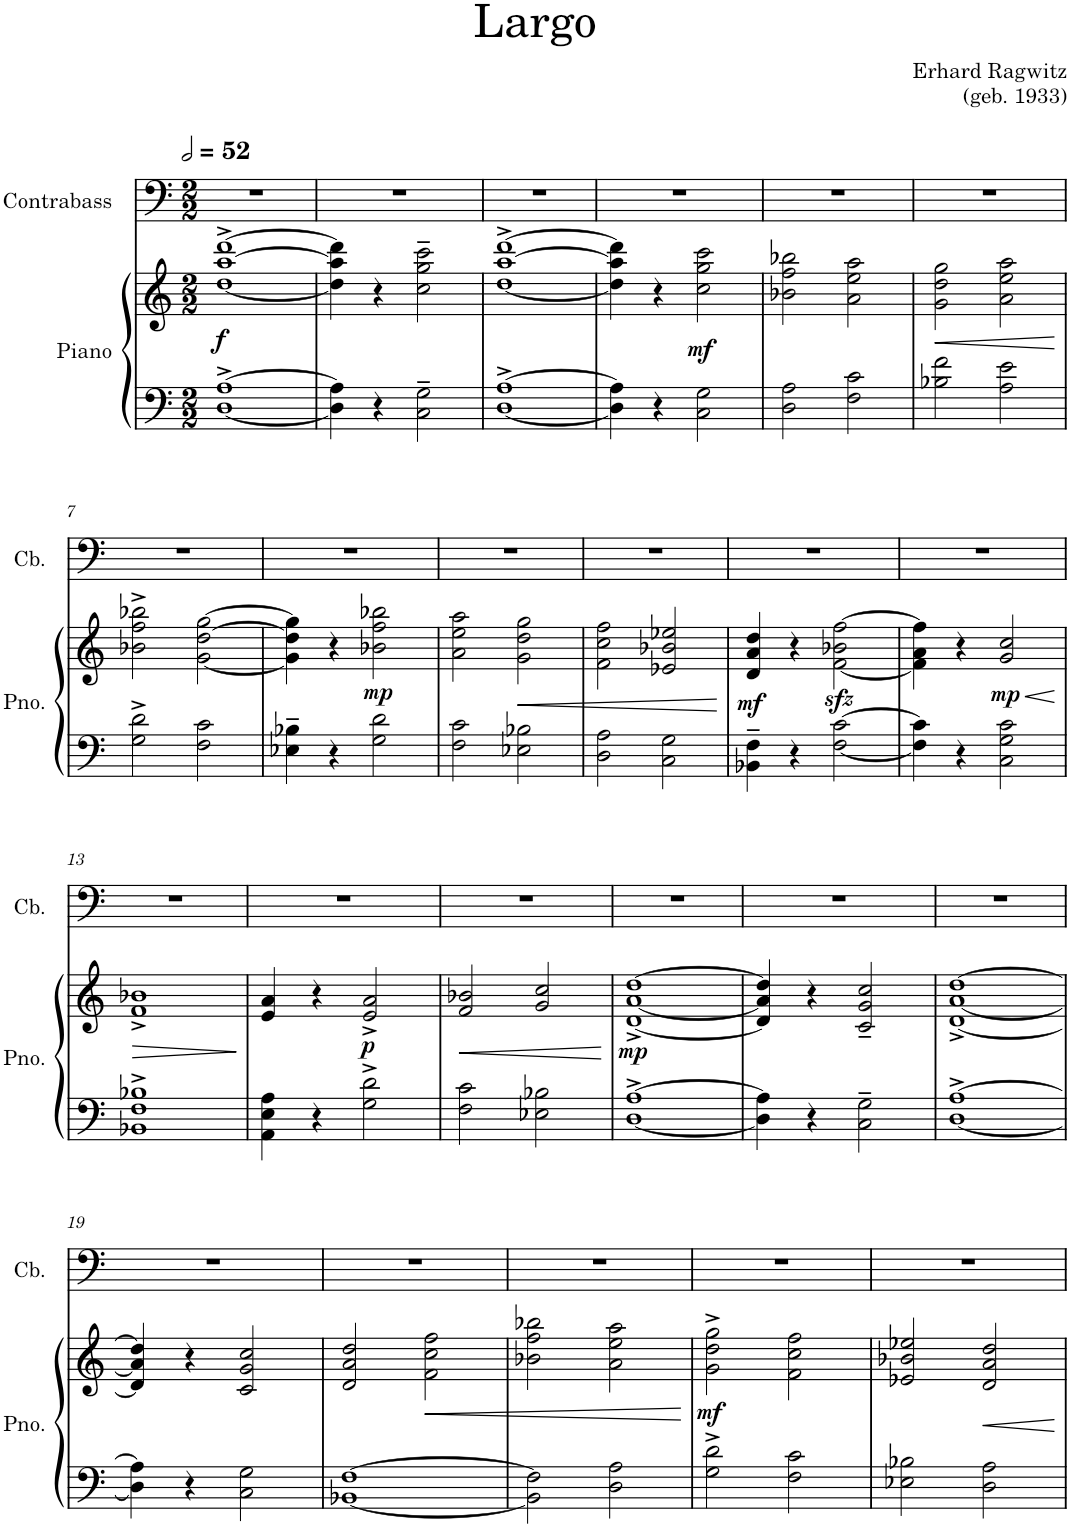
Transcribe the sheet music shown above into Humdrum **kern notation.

**kern	**kern	**dynam	**kern
*part2	*part2	*part2	*part1
*staff3	*staff2	*staff2/3	*staff1
*I"Piano	*	*	*I"Contrabass
*I'Pno.	*	*	*I'Cb.
*clefF4	*clefG2	*	*clefF4
*	*	*	*Trd7c12
*k[]	*k[]	*	*k[]
*M2/2	*M2/2	*	*M2/2
*MM104	*MM104	*	*MM104
=1	=1	=1	=1
!	!	!LO:DY:b	!
[1D^ [1A^	[1dd^ [1aa^ [1ddd^	f	1r
=2	=2	=2	=2
4D\] 4A\]	4dd\] 4aa\] 4ddd\]	.	1r
4r	4r	.	.
2C\~ 2G\~	2cc\~ 2gg\~ 2ccc\~	.	.
=3	=3	=3	=3
[1D^ [1A^	[1dd^ [1aa^ [1ddd^	.	1r
=4	=4	=4	=4
4D\] 4A\]	4dd\] 4aa\] 4ddd\]	.	1r
4r	4r	.	.
!	!	!LO:DY:b	!
2C\ 2G\	2cc\ 2gg\ 2ccc\	mf	.
=5	=5	=5	=5
2D\ 2A\	2b-X\ 2ff\ 2bb-X\	.	1r
2F\ 2c\	2a\ 2ee\ 2aa\	.	.
=6	=6	=6	=6
!	!	!LO:HP:b	!
2B-X\ 2f\	2g\ 2dd\ 2gg\	<	1r
2A\ 2e\	2a\ 2ee\ 2aa\	.	.
.	.	[	.
!!LO:LB:g=z
=7	=7	=7	=7
2G\^ 2d\^	2b-X\^ 2ff\^ 2bb-X\^	.	1r
2F\ 2c\	[2g\ [2dd\ [2gg\	.	.
=8	=8	=8	=8
4E-X\~ 4B-X\~	4g\] 4dd\] 4gg\]	.	1r
4r	4r	.	.
!	!	!LO:DY:b	!
2G\ 2d\	2b-X\ 2ff\ 2bb-X\	mp	.
=9	=9	=9	=9
2F\ 2c\	2a\ 2ee\ 2aa\	.	1r
!	!	!LO:HP:b	!
2E-X\ 2B-X\	2g\ 2dd\ 2gg\	<	.
=10	=10	=10	=10
2D\ 2A\	2f\ 2cc\ 2ff\	.	1r
2C\ 2G\	2e-X/ 2b-X/ 2ee-X/	.	.
.	.	[	.
=11	=11	=11	=11
!	!	!LO:DY:b	!
4BB-X\~ 4F\~	4d/ 4a/ 4dd/	mf	1r
4r	4r	.	.
[2F\ [2c\	[2f\zz< 2b-X\zz< [2ff\zz<	.	.
=12	=12	=12	=12
4F\] 4c\]	4f\] 4a\ 4ff\]	.	1r
4r	4r	.	.
!	!	!LO:HP:b	!
!	!	!LO:DY:n=1:b	!
2C\ 2G\ 2c\	2g/ 2cc/	< mp	.
.	.	[	.
!!LO:LB:g=z
=13	=13	=13	=13
!	!	!LO:HP:b	!
1BB-X^ 1F^ 1B-X^	1f^ 1b-X^	>	1r
.	.	]	.
=14	=14	=14	=14
4AA\ 4E\ 4A\	4e/ 4a/	.	1r
4r	4r	.	.
!	!	!LO:DY:b	!
2G\^ 2d\^	2e/^ 2a/^	p	.
=15	=15	=15	=15
!	!	!LO:HP:b	!
2F\ 2c\	2f/ 2b-X/	<	1r
2E-X\ 2B-X\	2g/ 2cc/	.	.
.	.	[	.
=16	=16	=16	=16
!	!	!LO:DY:b	!
[1D^ [1A^	[1d^ [1a^ [1dd^	mp	1r
=17	=17	=17	=17
4D\] 4A\]	4d/] 4a/] 4dd/]	.	1r
4r	4r	.	.
2C\~ 2G\~	2c/~ 2g/~ 2cc/~	.	.
=18	=18	=18	=18
[1D^ [1A^	[1d^ [1a^ [1dd^	.	1r
!!LO:LB:g=z
=19	=19	=19	=19
4D\] 4A\]	4d/] 4a/] 4dd/]	.	1r
4r	4r	.	.
2C\ 2G\	2c/ 2g/ 2cc/	.	.
=20	=20	=20	=20
[1BB-X [1F	2d/ 2a/ 2dd/	.	1r
!	!	!LO:HP:b	!
.	2f\ 2cc\ 2ff\	<	.
=21	=21	=21	=21
2BB-\] 2F\]	2b-X\ 2ff\ 2bb-X\	.	1r
2D\ 2A\	2a\ 2ee\ 2aa\	.	.
.	.	[	.
=22	=22	=22	=22
!	!	!LO:DY:b	!
2G\^ 2d\^	2g\^ 2dd\^ 2gg\^	mf	1r
2F\ 2c\	2f\ 2cc\ 2ff\	.	.
=23	=23	=23	=23
2E-X\ 2B-X\	2e-X/ 2b-X/ 2ee-X/	.	1r
!	!	!LO:HP:b	!
2D\ 2A\	2d/ 2a/ 2dd/	<	.
.	.	[	.
=	=	=	=
*-	*-	*-	*-
